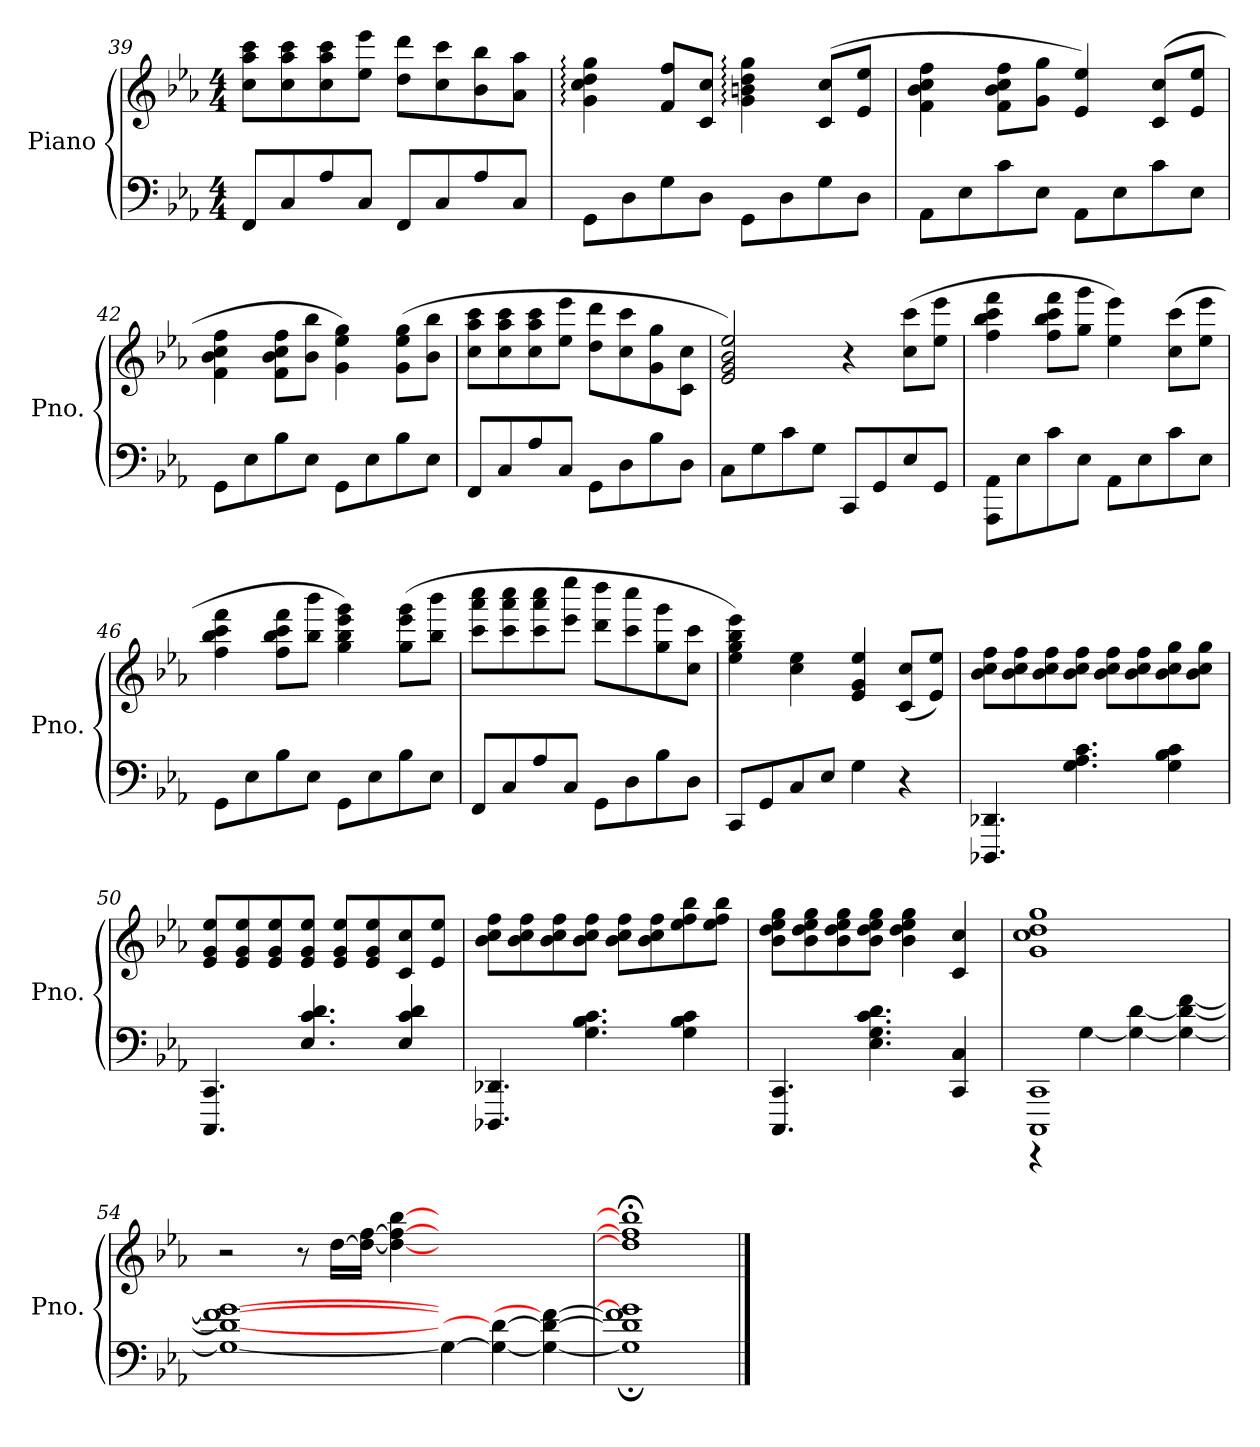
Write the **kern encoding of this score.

**kern	**kern
*part1	*part1
*staff2	*staff1
*I"Piano	*
*I'Pno.	*
*clefF4	*clefG2
*k[b-e-a-]	*k[b-e-a-]
*E-:	*E-:
*M4/4	*M4/4
=39	=39
8FF/L	8cc\ 8aa-\ 8ccc\L
8C/	8cc\ 8aa-\ 8ccc\
8A-/	8cc\ 8aa-\ 8ccc\
8C/J	8ee-\ 8eee-\J
8FF/L	8dd\ 8ddd\L
8C/	8cc\ 8ccc\
8A-/	8b-\ 8bb-\
8C/J	8a-\ 8aa-\J
=40	=40
8GG\L	4g\: 4cc\: 4dd\: 4gg\:
8D\	.
8G\	8f/ 8ff/L
8D\J	8c/ 8cc/J
8GG\L	4g\: 4bn\: 4dd\: 4gg\:
8D\	.
8G\	(8c/ 8cc/L
8D\J	8e-/ 8ee-/J
!!LO:PB:g=z
=41	=41
8AA-\L	4f\ 4b-\ 4cc\ 4ff\
8E-\	.
8c\	8f\ 8b-\ 8cc\ 8ff\L
8E-\J	8g\ 8gg\J
8AA-\L	4e-/ 4ee-/)
8E-\	.
8c\	(8c/ 8cc/L
8E-\J	8e-/ 8ee-/J
=42	=42
8GG\L	4f\ 4b-\ 4cc\ 4ff\
8E-\	.
8B-\	8f\ 8b-\ 8cc\ 8ff\L
8E-\J	8b-\ 8bb-\J
8GG\L	4g\ 4ee-\ 4gg\)
8E-\	.
8B-\	(8g\ 8ee-\ 8gg\L
8E-\J	8b-\ 8bb-\J
=43	=43
8FF/L	8cc\ 8aa-\ 8ccc\L
8C/	8cc\ 8aa-\ 8ccc\
8A-/	8cc\ 8aa-\ 8ccc\
8C/J	8ee-\ 8eee-\J
8GG\L	8dd\ 8ddd\L
8D\	8cc\ 8ccc\
8B-\	8g\ 8gg\
8D\J	8c\ 8cc\J
=44	=44
8C\L	2e-/ 2g/ 2b-/ 2ee-/)
8G\	.
8c\	.
8G\J	.
8CC/L	4r
8GG/	.
8E-/	(8cc\ 8ccc\L
8GG/J	8ee-\ 8eee-\J
!!LO:LB:g=z
=45	=45
8AAA-\ 8AA-\L	4ff\ 4bb-\ 4ccc\ 4fff\
8E-\	.
8c\	8ff\ 8bb-\ 8ccc\ 8fff\L
8E-\J	8gg\ 8ggg\J
8AA-\L	4ee-\ 4eee-\)
8E-\	.
8c\	(8cc\ 8ccc\L
8E-\J	8ee-\ 8eee-\J
=46	=46
8GG\L	4ff\ 4bb-\ 4ccc\ 4fff\
8E-\	.
8B-\	8ff\ 8bb-\ 8ccc\ 8fff\L
8E-\J	8bb-\ 8bbb-\J
8GG\L	4gg\ 4bb-\ 4eee-\ 4ggg\)
8E-\	.
8B-\	(8gg\ 8eee-\ 8ggg\L
8E-\J	8bb-\ 8bbb-\J
=47	=47
8FF/L	8ccc\ 8aaa-\ 8cccc\L
8C/	8ccc\ 8aaa-\ 8cccc\
8A-/	8ccc\ 8aaa-\ 8cccc\
8C/J	8eee-\ 8eeee-\J
8GG\L	8ddd\ 8dddd\L
8D\	8ccc\ 8cccc\
8B-\	8gg\ 8ggg\
8D\J	8cc\ 8ccc\J
=48	=48
8CC/L	4ee-\ 4gg\ 4bb-\ 4eee-\)
8GG/	.
8C/	4cc\ 4ee-\
8E-/J	.
4G\	4e-/ 4g/ 4ee-/
4r	(8c/ 8cc/L
.	8e-/ 8ee-/J)
!!LO:LB:g=z
=49	=49
4.DDD-X/ 4.DD-X/	8b-\ 8cc\ 8ff\L
.	8b-\ 8cc\ 8ff\
.	8b-\ 8cc\ 8ff\
4.G\ 4.A-\ 4.c\	8b-\ 8cc\ 8ff\J
.	8b-\ 8cc\ 8ff\L
.	8b-\ 8cc\ 8ff\
4G\ 4B-\ 4c\	8b-\ 8cc\ 8gg\
.	8b-\ 8cc\ 8gg\J
=50	=50
4.CCC/ 4.CC/	8e-/ 8g/ 8ee-/L
.	8e-/ 8g/ 8ee-/
.	8e-/ 8g/ 8ee-/
4.E-/ 4.c/ 4.d/	8e-/ 8g/ 8ee-/J
.	8e-/ 8g/ 8ee-/L
.	8e-/ 8g/ 8ee-/
4E-/ 4c/ 4d/	8c/ 8cc/
.	8e-/ 8ee-/J
=51	=51
4.DDD-X/ 4.DD-X/	8b-\ 8cc\ 8ff\L
.	8b-\ 8cc\ 8ff\
.	8b-\ 8cc\ 8ff\
4.G\ 4.B-\ 4.c\	8b-\ 8cc\ 8ff\J
.	8b-\ 8cc\ 8ff\L
.	8b-\ 8cc\ 8ff\
4G\ 4B-\ 4c\	8ee-\ 8ff\ 8bb-\
.	8ee-\ 8ff\ 8bb-\J
!!LO:LB:g=z
=52	=52
4.CCC/ 4.CC/	8b-\ 8dd\ 8ee-\ 8gg\L
.	8b-\ 8dd\ 8ee-\ 8gg\
.	8b-\ 8dd\ 8ee-\ 8gg\
4.E-\ 4.G\ 4.c\ 4.d\	8b-\ 8dd\ 8ee-\ 8gg\J
.	4b-\ 4dd\ 4ee-\ 4gg\
4CC/ 4C/	4c/ 4cc/
=53	=53
*^	*
1CCC 1CC	4r	1g 1cc 1dd 1gg
.	[4G\	.
.	4G\_ [4d\	.
.	4G\_ 4d\_ [4f\	.
=54	=54	=54
1ryy	1G_ 1d_ 1f_ [1g	2r
.	.	8r
.	.	[16dd\LL
.	.	16dd\_ [16ff\JJ
.	.	4dd\_ 4ff\_ [4bb-\
2.ryy	4G\_	2.ryy
.	4G\_ 4d\_	.
.	4G\_ 4d\_ 4f\_	.
=55	=55	=55
1ryy	1G];< 1d];< 1f];< 1g];<	1dd];< 1ff];< 1bb-];<
*v	*v	*
==	==
*-	*-
